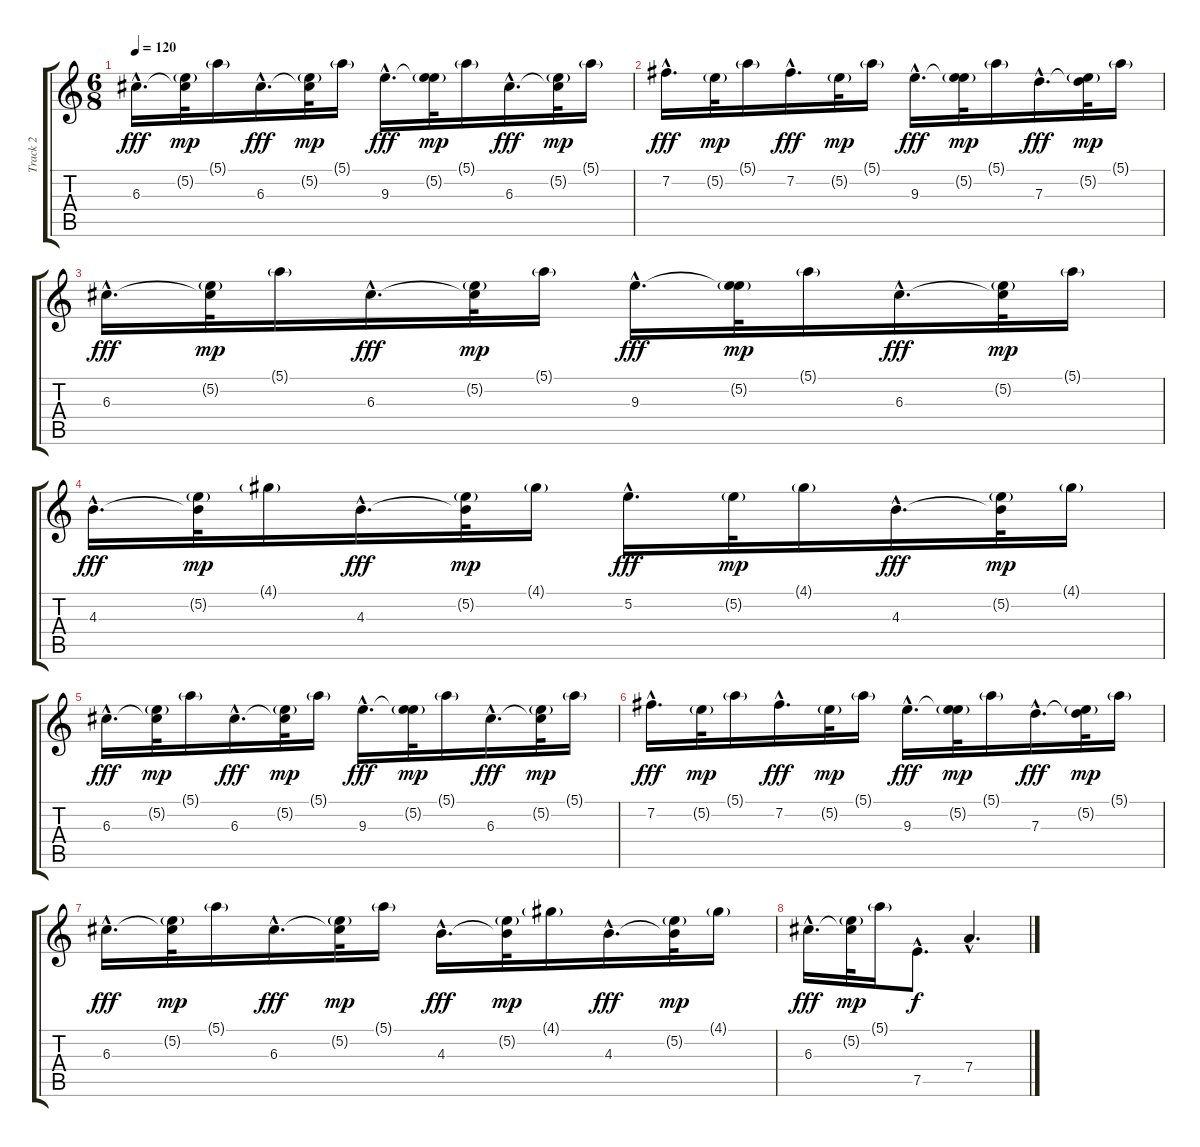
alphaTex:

\track ("Track 2" "Track 2") {instrument acousticguitarnylon}
\staff {score tabs}
\tuning (E4 B3 G3 D3 A2 E2) {hide}
\ts (6 8)
\tempo 120
\clef g2
\ks c
6.3{hac}.16{d dy fff} (5.2{g} 6.3{t}).32{dy mp} 5.1{g}.16 6.3{hac}.16{d dy fff} (5.2{g} 6.3{t}).32{dy mp} 5.1{g}.16 9.3{hac}.16{d dy fff} (5.2{g} 9.3{t}).32{dy mp} 5.1{g}.16 6.3{hac}.16{d dy fff} (5.2{g} 6.3{t}).32{dy mp} 5.1{g}.16 |
7.2{hac}.16{d dy fff} 5.2{g}.32{dy mp} 5.1{g}.16 7.2{hac}.16{d dy fff} 5.2{g}.32{dy mp} 5.1{g}.16 9.3{hac}.16{d dy fff} (5.2{g} 9.3{t}).32{dy mp} 5.1{g}.16 7.3{hac}.16{d dy fff} (5.2{g} 7.3{t}).32{dy mp} 5.1{g}.16 |
6.3{hac}.16{d dy fff} (5.2{g} 6.3{t}).32{dy mp} 5.1{g}.16 6.3{hac}.16{d dy fff} (5.2{g} 6.3{t}).32{dy mp} 5.1{g}.16 9.3{hac}.16{d dy fff} (5.2{g} 9.3{t}).32{dy mp} 5.1{g}.16 6.3{hac}.16{d dy fff} (5.2{g} 6.3{t}).32{dy mp} 5.1{g}.16 |
4.3{hac}.16{d dy fff} (5.2{g} 4.3{t}).32{dy mp} 4.1{g}.16 4.3{hac}.16{d dy fff} (5.2{g} 4.3{t}).32{dy mp} 4.1{g}.16 5.2{hac}.16{d dy fff} 5.2{g}.32{dy mp} 4.1{g}.16 4.3{hac}.16{d dy fff} (5.2{g} 4.3{t}).32{dy mp} 4.1{g}.16 |
6.3{hac}.16{d dy fff} (5.2{g} 6.3{t}).32{dy mp} 5.1{g}.16 6.3{hac}.16{d dy fff} (5.2{g} 6.3{t}).32{dy mp} 5.1{g}.16 9.3{hac}.16{d dy fff} (5.2{g} 9.3{t}).32{dy mp} 5.1{g}.16 6.3{hac}.16{d dy fff} (5.2{g} 6.3{t}).32{dy mp} 5.1{g}.16 |
7.2{hac}.16{d dy fff} 5.2{g}.32{dy mp} 5.1{g}.16 7.2{hac}.16{d dy fff} 5.2{g}.32{dy mp} 5.1{g}.16 9.3{hac}.16{d dy fff} (5.2{g} 9.3{t}).32{dy mp} 5.1{g}.16 7.3{hac}.16{d dy fff} (5.2{g} 7.3{t}).32{dy mp} 5.1{g}.16 |
6.3{hac}.16{d dy fff} (5.2{g} 6.3{t}).32{dy mp} 5.1{g}.16 6.3{hac}.16{d dy fff} (5.2{g} 6.3{t}).32{dy mp} 5.1{g}.16 4.3{hac}.16{d dy fff} (5.2{g} 4.3{t}).32{dy mp} 4.1{g}.16 4.3{hac}.16{d dy fff} (5.2{g} 4.3{t}).32{dy mp} 4.1{g}.16 |
6.3{hac}.16{d dy fff} (5.2{g} 6.3{t}).32{dy mp} 5.1{g}.16 7.5{hac}.8{d dy f} 7.4{hac}.4{d}
